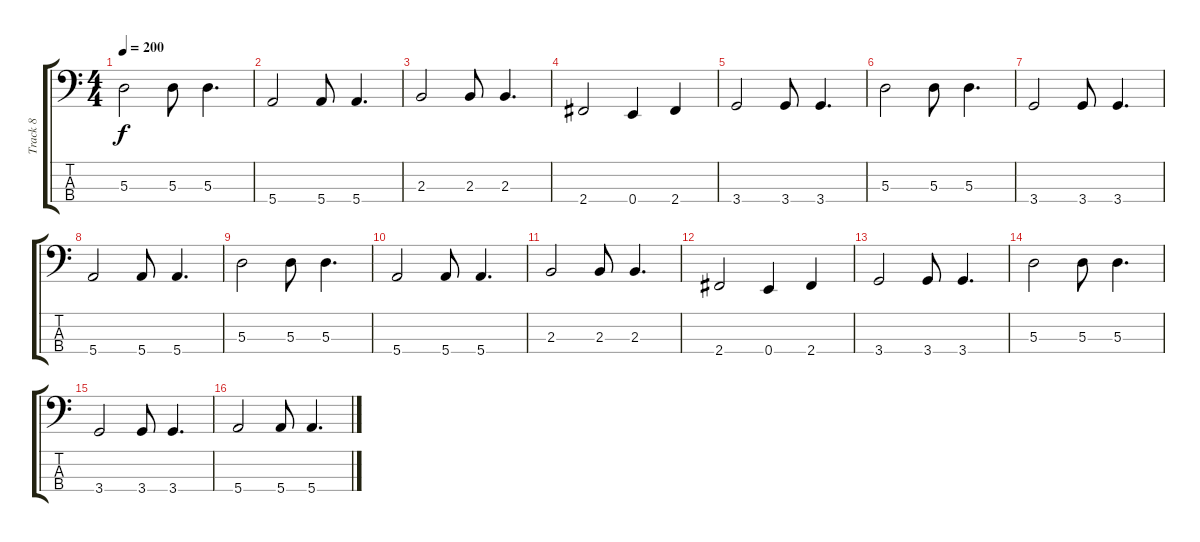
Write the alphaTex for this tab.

\track ("Track 8" "Track 8") {instrument electricbassfinger}
\staff {score tabs}
\tuning (G2 D2 A1 E1) {hide}
\ts (4 4)
\tempo 200
\clef f4
\ks c
5.3.2{dy f} 5.3.8 5.3.4{d} |
5.4.2 5.4.8 5.4.4{d} |
2.3.2 2.3.8 2.3.4{d} |
2.4.2 0.4.4 2.4.4 |
3.4.2 3.4.8 3.4.4{d} |
5.3.2 5.3.8 5.3.4{d} |
3.4.2 3.4.8 3.4.4{d} |
5.4.2 5.4.8 5.4.4{d} |
5.3.2 5.3.8 5.3.4{d} |
5.4.2 5.4.8 5.4.4{d} |
2.3.2 2.3.8 2.3.4{d} |
2.4.2 0.4.4 2.4.4 |
3.4.2 3.4.8 3.4.4{d} |
5.3.2 5.3.8 5.3.4{d} |
3.4.2 3.4.8 3.4.4{d} |
5.4.2 5.4.8 5.4.4{d}
